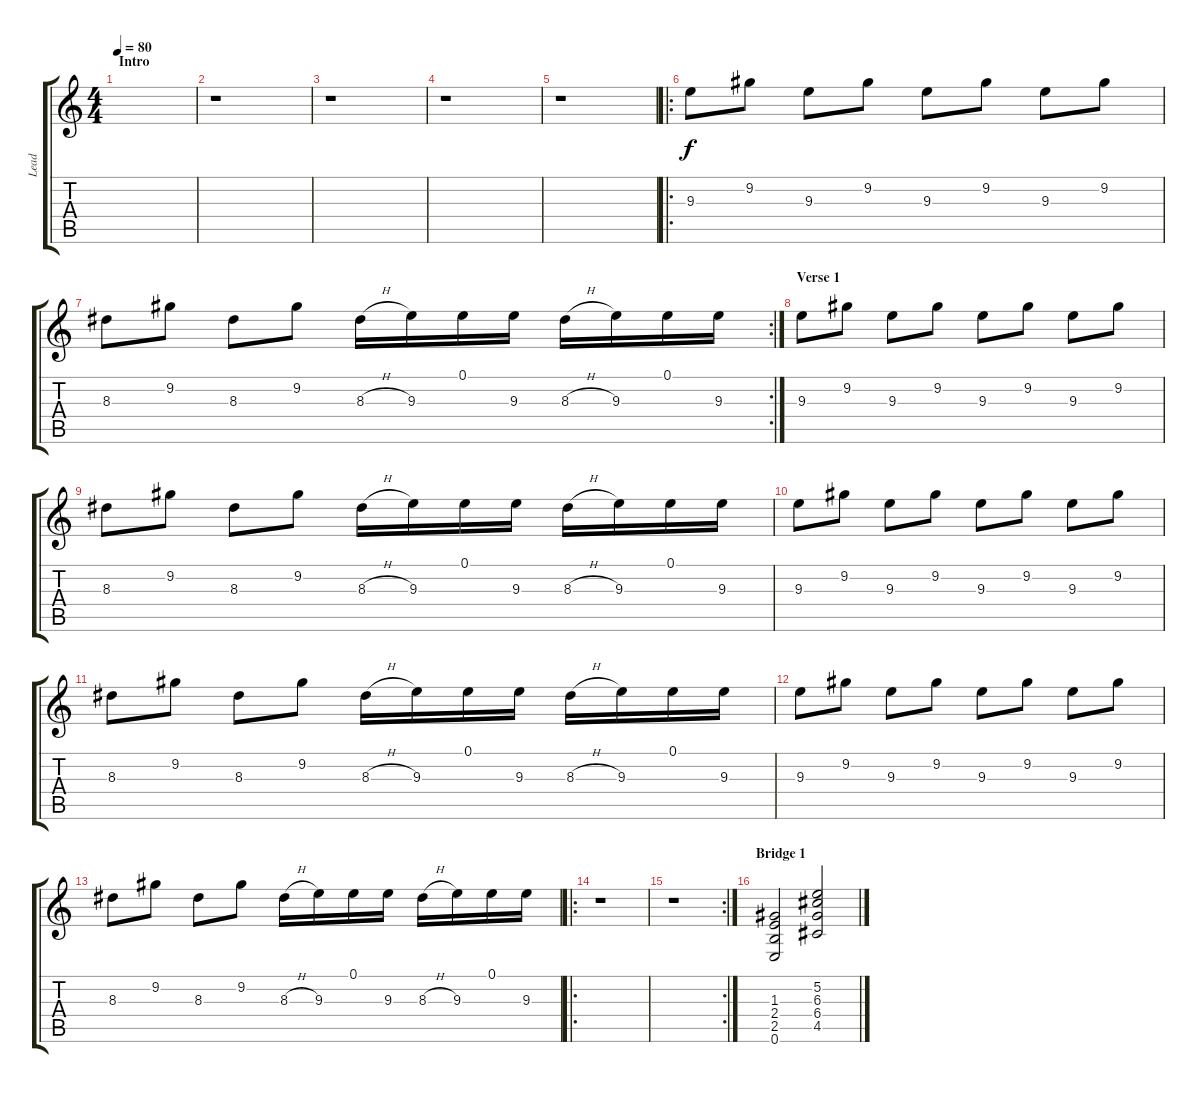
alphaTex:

\track ("Lead" "Lead") {instrument distortionguitar}
\staff {score tabs}
\tuning (E4 B3 G3 D3 A2 E2) {hide}
\ts (4 4)
\section ("" "Intro")
\tempo 80
\clef g2
\ks c
|
r.1 |
r.1 |
r.1 |
r.1 |
\ro
9.3.8 9.2.8 9.3.8 9.2.8 9.3.8 9.2.8 9.3.8 9.2.8 |
\rc 2
8.3.8 9.2.8 8.3.8 9.2.8 8.3{h}.16 9.3.16 0.1.16 9.3.16 8.3{h}.16 9.3.16 0.1.16 9.3.16 |
\section ("" "Verse 1")
9.3.8 9.2.8 9.3.8 9.2.8 9.3.8 9.2.8 9.3.8 9.2.8 |
8.3.8 9.2.8 8.3.8 9.2.8 8.3{h}.16 9.3.16 0.1.16 9.3.16 8.3{h}.16 9.3.16 0.1.16 9.3.16 |
9.3.8 9.2.8 9.3.8 9.2.8 9.3.8 9.2.8 9.3.8 9.2.8 |
8.3.8 9.2.8 8.3.8 9.2.8 8.3{h}.16 9.3.16 0.1.16 9.3.16 8.3{h}.16 9.3.16 0.1.16 9.3.16 |
9.3.8 9.2.8 9.3.8 9.2.8 9.3.8 9.2.8 9.3.8 9.2.8 |
8.3.8 9.2.8 8.3.8 9.2.8 8.3{h}.16 9.3.16 0.1.16 9.3.16 8.3{h}.16 9.3.16 0.1.16 9.3.16 |
\ro
r.1 |
\rc 2
r.1 |
\section ("" "Bridge 1")
(1.3 2.4 2.5 0.6).2 (5.2 6.3 6.4 4.5).2
